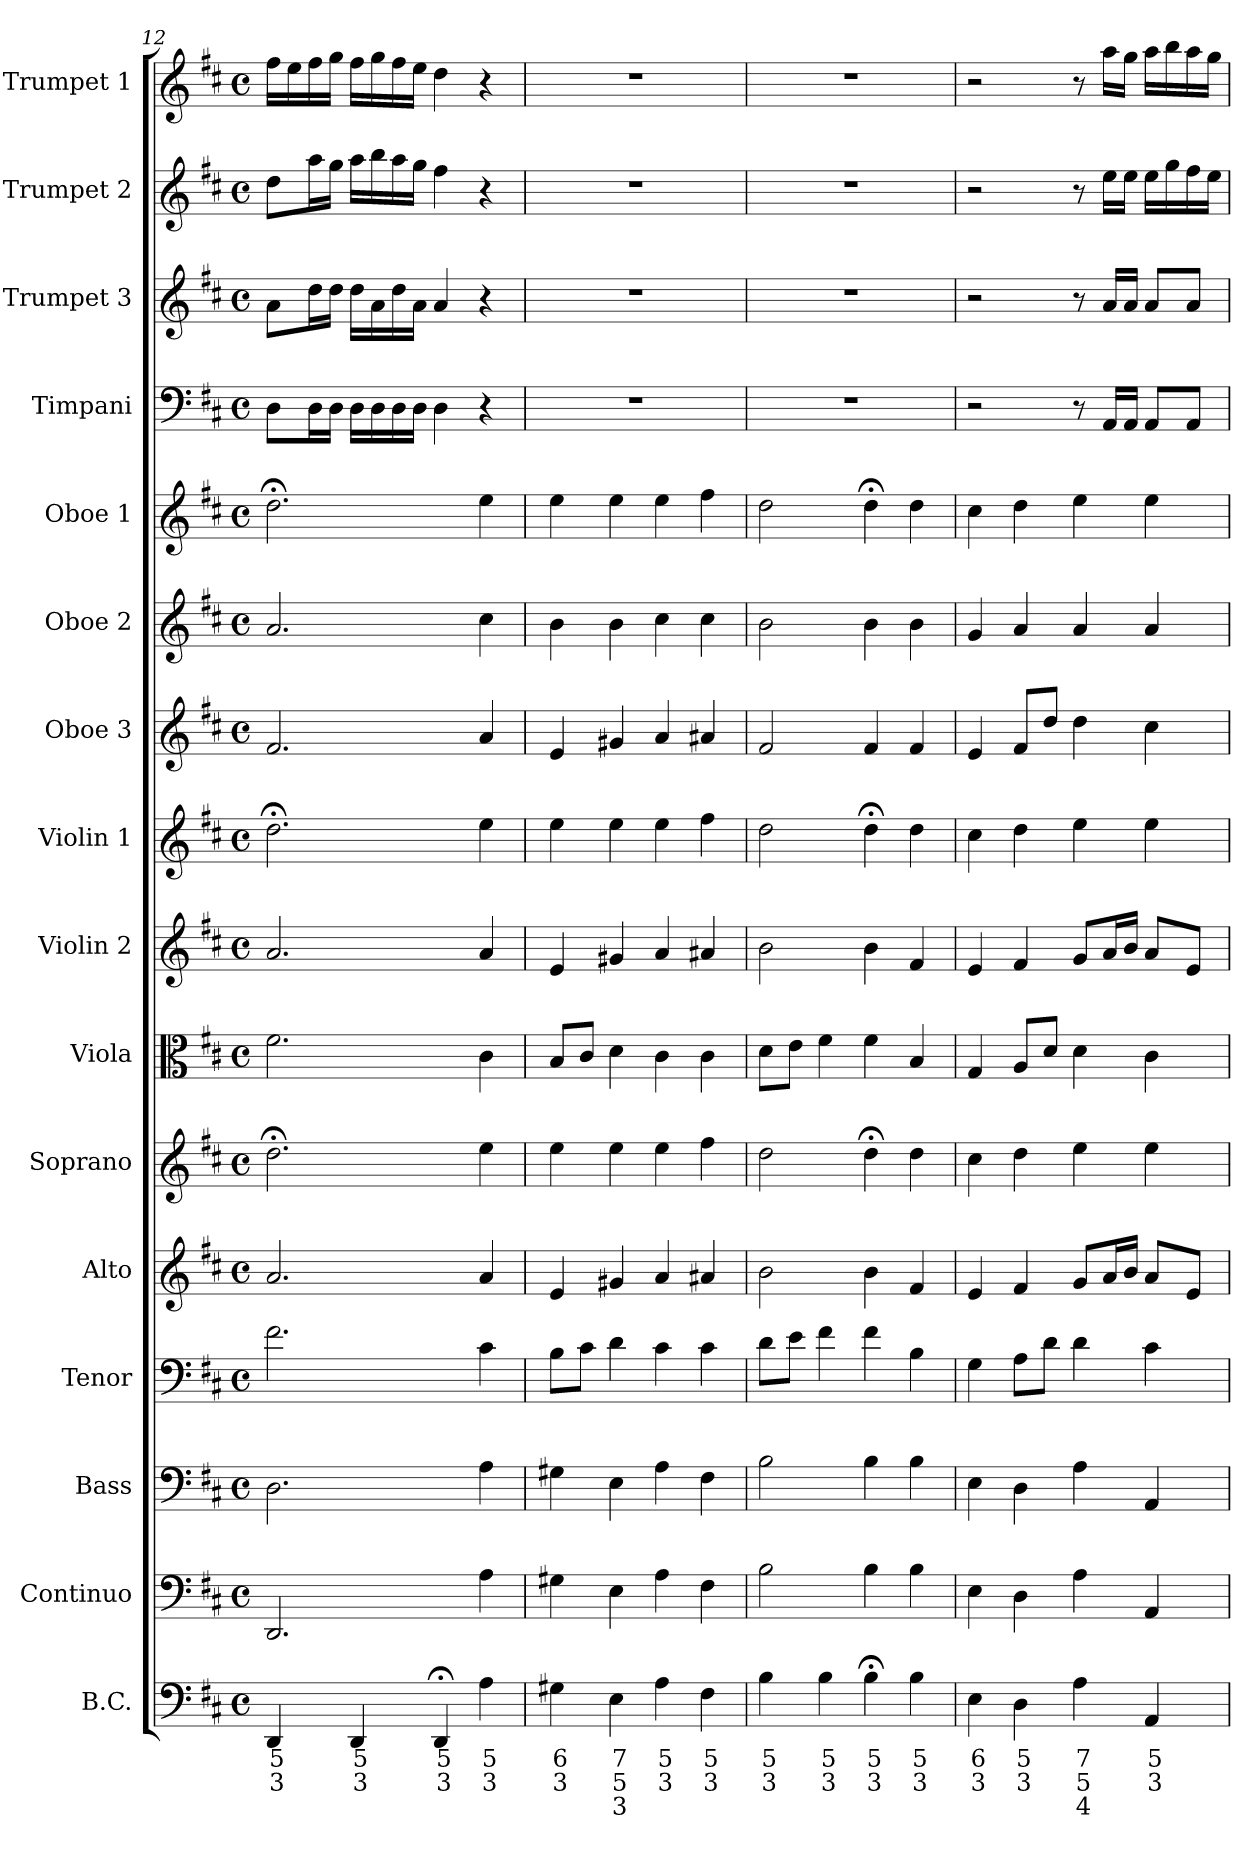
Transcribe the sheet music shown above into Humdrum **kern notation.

**kern	**text	**text	**text	**kern	**kern	**kern	**kern	**kern	**kern	**kern	**kern	**kern	**kern	**kern	**kern	**kern	**kern	**kern
*part16	*part16	*part16	*part16	*part15	*part14	*part13	*part12	*part11	*part10	*part9	*part8	*part7	*part6	*part5	*part4	*part3	*part2	*part1
*staff16	*staff16	*staff16	*staff16	*staff15	*staff14	*staff13	*staff12	*staff11	*staff10	*staff9	*staff8	*staff7	*staff6	*staff5	*staff4	*staff3	*staff2	*staff1
*I"B.C.	*	*	*	*I"Continuo	*I"Bass	*I"Tenor	*I"Alto	*I"Soprano	*I"Viola	*I"Violin 2	*I"Violin 1	*I"Oboe 3	*I"Oboe 2	*I"Oboe 1	*I"Timpani	*I"Trumpet 3	*I"Trumpet 2	*I"Trumpet 1
*I'B.C.	*	*	*	*I'Cont	*I'B.	*I'T.	*I'A.	*I'S.	*I'Vla	*I'Vn 2	*I'Vn 1	*I'Ob 3	*I'Ob 2	*I'Ob 1	*I'Timp	*I'Tr 3	*I'Tr 2	*I'Tr 1
*clefF4	*	*	*	*clefF4	*clefF4	*clefF4	*clefG2	*clefG2	*clefC3	*clefG2	*clefG2	*clefG2	*clefG2	*clefG2	*clefF4	*clefG2	*clefG2	*clefG2
*k[f#c#]	*	*	*	*k[f#c#]	*k[f#c#]	*k[f#c#]	*k[f#c#]	*k[f#c#]	*k[f#c#]	*k[f#c#]	*k[f#c#]	*k[f#c#]	*k[f#c#]	*k[f#c#]	*k[f#c#]	*k[f#c#]	*k[f#c#]	*k[f#c#]
*D:	*	*	*	*D:	*D:	*D:	*D:	*D:	*D:	*D:	*D:	*D:	*D:	*D:	*D:	*D:	*D:	*D:
*M4/4	*	*	*	*M4/4	*M4/4	*M4/4	*M4/4	*M4/4	*M4/4	*M4/4	*M4/4	*M4/4	*M4/4	*M4/4	*M4/4	*M4/4	*M4/4	*M4/4
*met(c)	*	*	*	*met(c)	*met(c)	*met(c)	*met(c)	*met(c)	*met(c)	*met(c)	*met(c)	*met(c)	*met(c)	*met(c)	*met(c)	*met(c)	*met(c)	*met(c)
=12	=12	=12	=12	=12	=12	=12	=12	=12	=12	=12	=12	=12	=12	=12	=12	=12	=12	=12
4DDi	5	3	.	2.DD/	2.D\	2.f#\	2.a/	2.dd;<\	2.f#\	2.a/	2.dd;<\	2.f#/	2.a/	2.dd;<\	8D\L	8a\L	8dd\L	16ff#\LL
.	.	.	.	.	.	.	.	.	.	.	.	.	.	.	.	.	.	16ee\
.	.	.	.	.	.	.	.	.	.	.	.	.	.	.	16D\L	16dd\L	16aa\L	16ff#\
.	.	.	.	.	.	.	.	.	.	.	.	.	.	.	16D\JJ	16dd\JJ	16gg\JJ	16gg\JJ
4DDi	5	3	.	.	.	.	.	.	.	.	.	.	.	.	16D\LL	16dd\LL	16aa\LL	16ff#\LL
.	.	.	.	.	.	.	.	.	.	.	.	.	.	.	16D\	16a\	16bb\	16gg\
.	.	.	.	.	.	.	.	.	.	.	.	.	.	.	16D\	16dd\	16aa\	16ff#\
.	.	.	.	.	.	.	.	.	.	.	.	.	.	.	16D\JJ	16a\JJ	16gg\JJ	16ee\JJ
4DD;<i	5	3	.	.	.	.	.	.	.	.	.	.	.	.	4D\	4a/	4ff#\	4dd\
4Ai	5	3	.	4A\	4A\	4c#\	4a/	4ee\	4c#\	4a/	4ee\	4a/	4cc#\	4ee\	4r	4r	4r	4r
=13	=13	=13	=13	=13	=13	=13	=13	=13	=13	=13	=13	=13	=13	=13	=13	=13	=13	=13
4G#Xi	6	3	.	4G#X\	4G#X\	8B\L	4e/	4ee\	8B/L	4e/	4ee\	4e/	4b\	4ee\	1r	1r	1r	1r
.	.	.	.	.	.	8c#\J	.	.	8c#/J	.	.	.	.	.	.	.	.	.
4Ei	7	5	3	4E\	4E\	4d\	4g#X/	4ee\	4d\	4g#X/	4ee\	4g#X/	4b\	4ee\	.	.	.	.
4Ai	5	3	.	4A\	4A\	4c#\	4a/	4ee\	4c#\	4a/	4ee\	4a/	4cc#\	4ee\	.	.	.	.
4F#i	5	3	.	4F#\	4F#\	4c#\	4a#X/	4ff#\	4c#\	4a#X/	4ff#\	4a#X/	4cc#\	4ff#\	.	.	.	.
!!LO:PB:g=z
=14	=14	=14	=14	=14	=14	=14	=14	=14	=14	=14	=14	=14	=14	=14	=14	=14	=14	=14
4Bi	5	3	.	2B\	2B\	8d\L	2b\	2dd\	8d\L	2b\	2dd\	2f#/	2b\	2dd\	1r	1r	1r	1r
.	.	.	.	.	.	8e\J	.	.	8e\J	.	.	.	.	.	.	.	.	.
4Bi	5	3	.	.	.	4f#\	.	.	4f#\	.	.	.	.	.	.	.	.	.
4B;<i	5	3	.	4B\	4B\	4f#\	4b\	4dd;<\	4f#\	4b\	4dd;<\	4f#/	4b\	4dd;<\	.	.	.	.
4Bi	5	3	.	4B\	4B\	4B\	4f#/	4dd\	4B/	4f#/	4dd\	4f#/	4b\	4dd\	.	.	.	.
=15	=15	=15	=15	=15	=15	=15	=15	=15	=15	=15	=15	=15	=15	=15	=15	=15	=15	=15
4Ei	6	3	.	4E\	4E\	4G\	4e/	4cc#\	4G/	4e/	4cc#\	4e/	4g/	4cc#\	2r	2r	2r	2r
4Di	5	3	.	4D\	4D\	8A\L	4f#/	4dd\	8A/L	4f#/	4dd\	8f#/L	4a/	4dd\	.	.	.	.
.	.	.	.	.	.	8d\J	.	.	8d/J	.	.	8dd/J	.	.	.	.	.	.
4Ai	7	5	4	4A\	4A\	4d\	8g/L	4ee\	4d\	8g/L	4ee\	4dd\	4a/	4ee\	8r	8r	8r	8r
.	.	.	.	.	.	.	16a/L	.	.	16a/L	.	.	.	.	16AA/LL	16a/LL	16ee\LL	16aa\LL
.	.	.	.	.	.	.	16b/JJ	.	.	16b/JJ	.	.	.	.	16AA/JJ	16a/JJ	16ee\JJ	16gg\JJ
4AAi	5	3	.	4AA/	4AA/	4c#\	8a/L	4ee\	4c#\	8a/L	4ee\	4cc#\	4a/	4ee\	8AA/L	8a/L	16ee\LL	16aa\LL
.	.	.	.	.	.	.	.	.	.	.	.	.	.	.	.	.	16gg\	16bb\
.	.	.	.	.	.	.	8e/J	.	.	8e/J	.	.	.	.	8AA/J	8a/J	16ff#\	16aa\
.	.	.	.	.	.	.	.	.	.	.	.	.	.	.	.	.	16ee\JJ	16gg\JJ
=	=	=	=	=	=	=	=	=	=	=	=	=	=	=	=	=	=	=
*-	*-	*-	*-	*-	*-	*-	*-	*-	*-	*-	*-	*-	*-	*-	*-	*-	*-	*-
